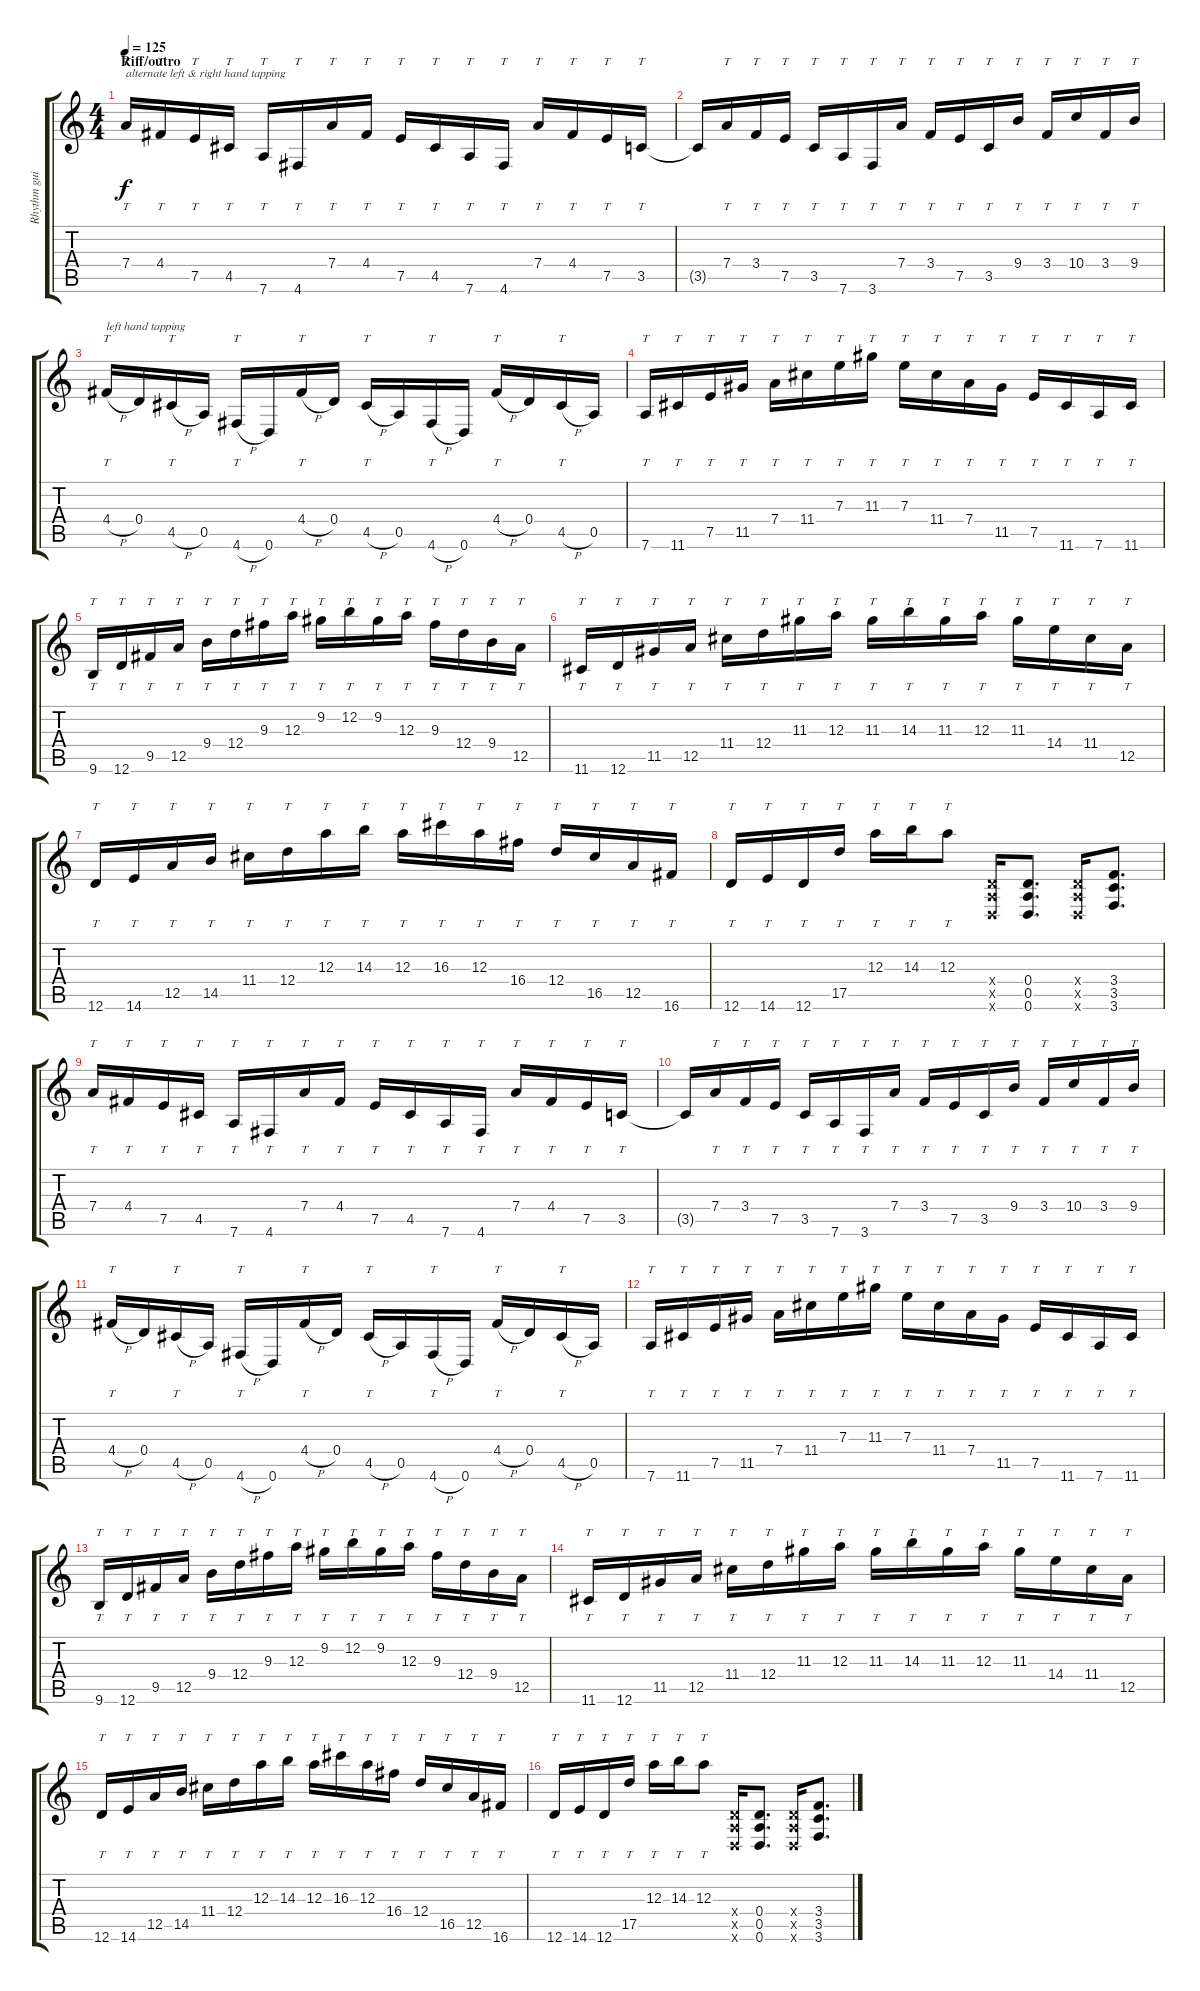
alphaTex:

\track ("Rhythm guitar R" "Rhythm gui") {instrument distortionguitar}
\staff {score tabs}
\tuning (E4 B3 A3 D3 A2 D2) {hide}
\ts (4 4)
\section ("" "Riff/outro")
\tempo 125
\clef g2
\ks c
7.4.16{tt txt "alternate left & right hand tapping" dy f} 4.4.16{tt} 7.5.16{tt} 4.5.16{tt} 7.6.16{tt} 4.6.16{tt} 7.4.16{tt} 4.4.16{tt} 7.5.16{tt} 4.5.16{tt} 7.6.16{tt} 4.6.16{tt} 7.4.16{tt} 4.4.16{tt} 7.5.16{tt} 3.5.16{tt} |
3.5{t}.16 7.4.16{tt} 3.4.16{tt} 7.5.16{tt} 3.5.16{tt} 7.6.16{tt} 3.6.16{tt} 7.4.16{tt} 3.4.16{tt} 7.5.16{tt} 3.5.16{tt} 9.4.16{tt} 3.4.16{tt} 10.4.16{tt} 3.4.16{tt} 9.4.16{tt} |
4.4{h}.16{tt txt "left hand tapping"} 0.4.16 4.5{h}.16{tt} 0.5.16 4.6{h}.16{tt} 0.6.16 4.4{h}.16{tt} 0.4.16 4.5{h}.16{tt} 0.5.16 4.6{h}.16{tt} 0.6.16 4.4{h}.16{tt} 0.4.16 4.5{h}.16{tt} 0.5.16 |
7.6.16{tt} 11.6.16{tt} 7.5.16{tt} 11.5.16{tt} 7.4.16{tt} 11.4.16{tt} 7.3.16{tt} 11.3.16{tt} 7.3.16{tt} 11.4.16{tt} 7.4.16{tt} 11.5.16{tt} 7.5.16{tt} 11.6.16{tt} 7.6.16{tt} 11.6.16{tt} |
9.6.16{tt} 12.6.16{tt} 9.5.16{tt} 12.5.16{tt} 9.4.16{tt} 12.4.16{tt} 9.3.16{tt} 12.3.16{tt} 9.2.16{tt} 12.2.16{tt} 9.2.16{tt} 12.3.16{tt} 9.3.16{tt} 12.4.16{tt} 9.4.16{tt} 12.5.16{tt} |
11.6.16{tt} 12.6.16{tt} 11.5.16{tt} 12.5.16{tt} 11.4.16{tt} 12.4.16{tt} 11.3.16{tt} 12.3.16{tt} 11.3.16{tt} 14.3.16{tt} 11.3.16{tt} 12.3.16{tt} 11.3.16{tt} 14.4.16{tt} 11.4.16{tt} 12.5.16{tt} |
12.6.16{tt} 14.6.16{tt} 12.5.16{tt} 14.5.16{tt} 11.4.16{tt} 12.4.16{tt} 12.3.16{tt} 14.3.16{tt} 12.3.16{tt} 16.3.16{tt} 12.3.16{tt} 16.4.16{tt} 12.4.16{tt} 16.5.16{tt} 12.5.16{tt} 16.6.16{tt} |
12.6.16{tt} 14.6.16{tt} 12.6.16{tt} 17.5.16{tt} 12.3.16{tt} 14.3.16{tt} 12.3.8{tt} (0.4{x} 0.5{x} 0.6{x}).16 (0.4 0.5 0.6).8{d} (0.4{x} 0.5{x} 0.6{x}).16 (3.4 3.5 3.6).8{d} |
7.4.16{tt} 4.4.16{tt} 7.5.16{tt} 4.5.16{tt} 7.6.16{tt} 4.6.16{tt} 7.4.16{tt} 4.4.16{tt} 7.5.16{tt} 4.5.16{tt} 7.6.16{tt} 4.6.16{tt} 7.4.16{tt} 4.4.16{tt} 7.5.16{tt} 3.5.16{tt} |
3.5{t}.16 7.4.16{tt} 3.4.16{tt} 7.5.16{tt} 3.5.16{tt} 7.6.16{tt} 3.6.16{tt} 7.4.16{tt} 3.4.16{tt} 7.5.16{tt} 3.5.16{tt} 9.4.16{tt} 3.4.16{tt} 10.4.16{tt} 3.4.16{tt} 9.4.16{tt} |
4.4{h}.16{tt} 0.4.16 4.5{h}.16{tt} 0.5.16 4.6{h}.16{tt} 0.6.16 4.4{h}.16{tt} 0.4.16 4.5{h}.16{tt} 0.5.16 4.6{h}.16{tt} 0.6.16 4.4{h}.16{tt} 0.4.16 4.5{h}.16{tt} 0.5.16 |
7.6.16{tt} 11.6.16{tt} 7.5.16{tt} 11.5.16{tt} 7.4.16{tt} 11.4.16{tt} 7.3.16{tt} 11.3.16{tt} 7.3.16{tt} 11.4.16{tt} 7.4.16{tt} 11.5.16{tt} 7.5.16{tt} 11.6.16{tt} 7.6.16{tt} 11.6.16{tt} |
9.6.16{tt} 12.6.16{tt} 9.5.16{tt} 12.5.16{tt} 9.4.16{tt} 12.4.16{tt} 9.3.16{tt} 12.3.16{tt} 9.2.16{tt} 12.2.16{tt} 9.2.16{tt} 12.3.16{tt} 9.3.16{tt} 12.4.16{tt} 9.4.16{tt} 12.5.16{tt} |
11.6.16{tt} 12.6.16{tt} 11.5.16{tt} 12.5.16{tt} 11.4.16{tt} 12.4.16{tt} 11.3.16{tt} 12.3.16{tt} 11.3.16{tt} 14.3.16{tt} 11.3.16{tt} 12.3.16{tt} 11.3.16{tt} 14.4.16{tt} 11.4.16{tt} 12.5.16{tt} |
12.6.16{tt} 14.6.16{tt} 12.5.16{tt} 14.5.16{tt} 11.4.16{tt} 12.4.16{tt} 12.3.16{tt} 14.3.16{tt} 12.3.16{tt} 16.3.16{tt} 12.3.16{tt} 16.4.16{tt} 12.4.16{tt} 16.5.16{tt} 12.5.16{tt} 16.6.16{tt} |
12.6.16{tt} 14.6.16{tt} 12.6.16{tt} 17.5.16{tt} 12.3.16{tt} 14.3.16{tt} 12.3.8{tt} (0.4{x} 0.5{x} 0.6{x}).16 (0.4 0.5 0.6).8{d} (0.4{x} 0.5{x} 0.6{x}).16 (3.4 3.5 3.6).8{d}
